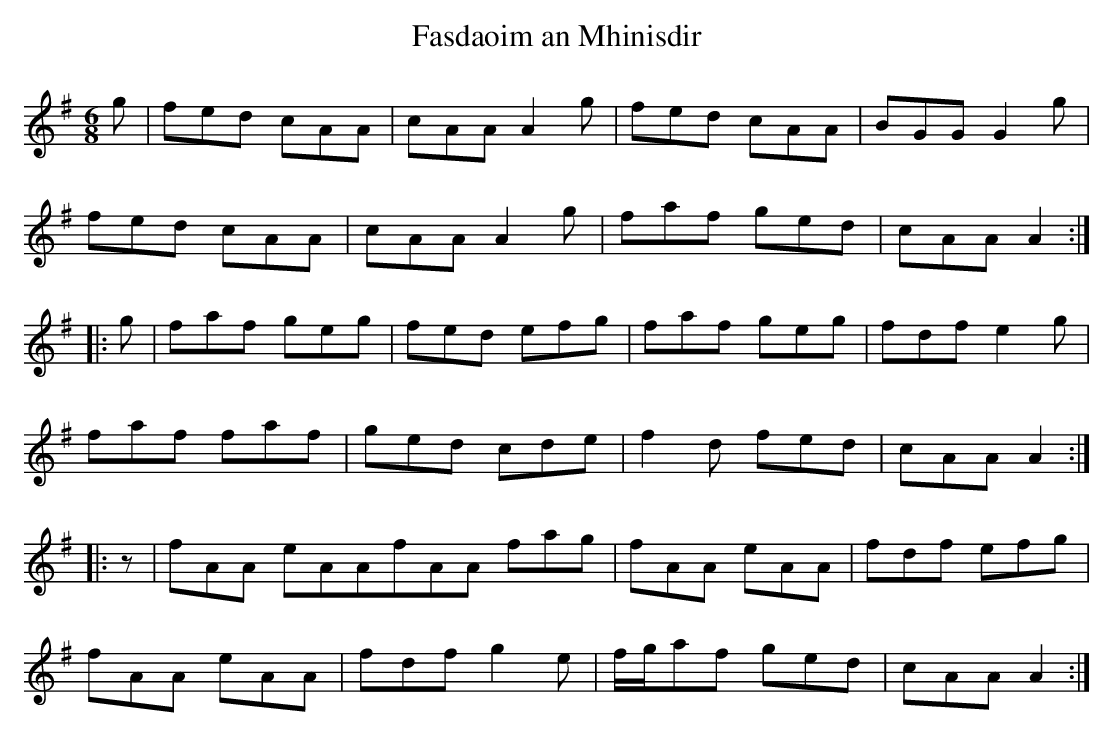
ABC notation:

X:1
T:Fasdaoim an Mhinisdir
M:6/8
L:1/8
K:Ador
g|fed cAA|cAA A2g|fed cAA|BGG G2g|
fed cAA|cAA A2g|faf ged|cAA A2:|
|:g|faf geg|fed efg|faf geg|fdf e2g|
faf faf|ged cde|f2d fed|cAA A2:|
|:z|fAA eAA\fAA fag|fAA eAA|fdf efg|
fAA eAA|fdf g2e|f/g/af ged|cAA A2:|]
